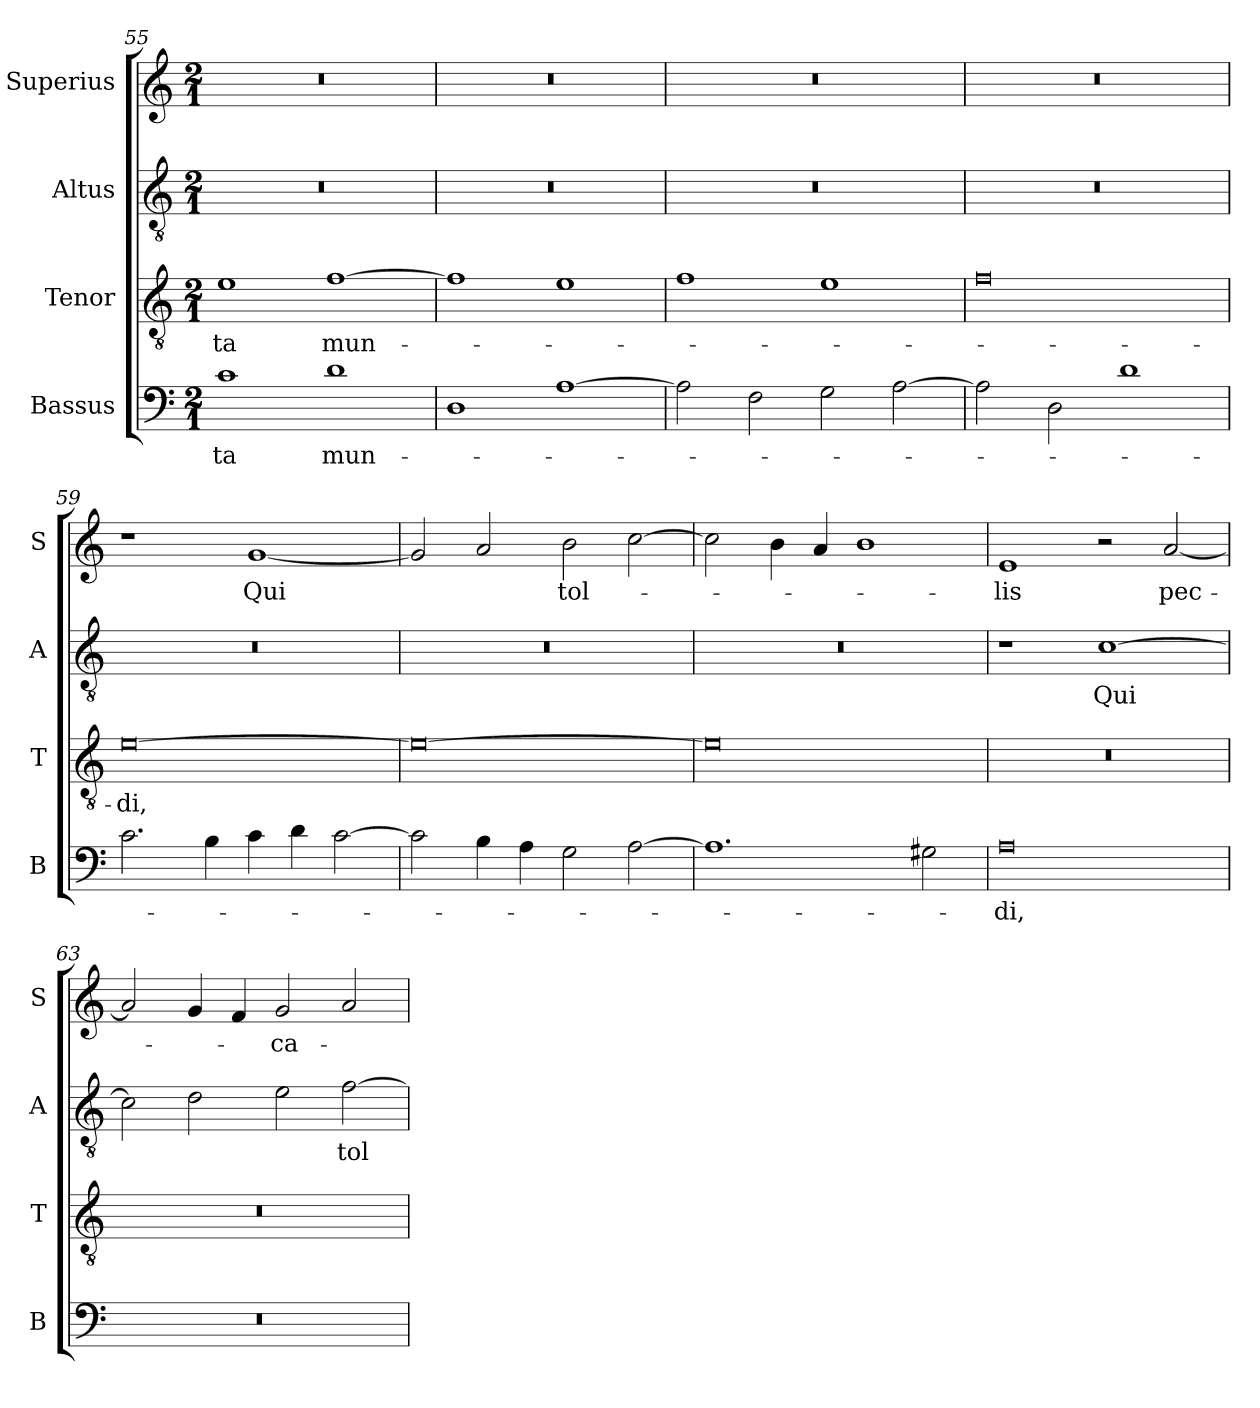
**kern	**text	**kern	**text	**kern	**text	**kern	**text
*part4	*part4	*part3	*part3	*part2	*part2	*part1	*part1
*staff4	*staff4	*staff3	*staff3	*staff2	*staff2	*staff1	*staff1
*I"Bassus	*	*I"Tenor	*	*I"Altus	*	*I"Superius	*
*I'B	*	*I'T	*	*I'A	*	*I'S	*
*clefF4	*	*clefGv2	*	*clefGv2	*	*clefG2	*
*k[]	*	*k[]	*	*k[]	*	*k[]	*
*M2/1	*	*M2/1	*	*M2/1	*	*M2/1	*
=55	=55	=55	=55	=55	=55	=55	=55
1c	-ta	1e	-ta	0r	.	0r	.
1d	mun-	[1f	mun-	.	.	.	.
=56	=56	=56	=56	=56	=56	=56	=56
1D	.	1f]	.	0r	.	0r	.
[1A	.	1e	.	.	.	.	.
=57	=57	=57	=57	=57	=57	=57	=57
2A\]	.	1f	.	0r	.	0r	.
2F\	.	.	.	.	.	.	.
2G\	.	1e	.	.	.	.	.
[2A\	.	.	.	.	.	.	.
=58	=58	=58	=58	=58	=58	=58	=58
2A\]	.	0f	.	0r	.	0r	.
2D\	.	.	.	.	.	.	.
1d	.	.	.	.	.	.	.
=59	=59	=59	=59	=59	=59	=59	=59
2.c\	.	[0e	-di,	0r	.	1r	.
4B\	.	.	.	.	.	.	.
4c\	.	.	.	.	.	[1g	Qui
4d\	.	.	.	.	.	.	.
[2c\	.	.	.	.	.	.	.
=60	=60	=60	=60	=60	=60	=60	=60
2c\]	.	0e_	.	0r	.	2g/]	.
4B\	.	.	.	.	.	2a/	.
4A\	.	.	.	.	.	.	.
2G\	.	.	.	.	.	2b\	tol-
[2A\	.	.	.	.	.	[2cc\	.
=61	=61	=61	=61	=61	=61	=61	=61
1.A]	.	0e]	.	0r	.	2cc\]	.
.	.	.	.	.	.	4b\	.
.	.	.	.	.	.	4a/	.
.	.	.	.	.	.	1b	.
2G#X\	.	.	.	.	.	.	.
=62	=62	=62	=62	=62	=62	=62	=62
0A	-di,	0r	.	1r	.	1e	-lis
.	.	.	.	[1c	Qui	2r	.
.	.	.	.	.	.	[2a/	pec-
=63	=63	=63	=63	=63	=63	=63	=63
0r	.	0r	.	2c\]	.	2a/]	.
.	.	.	.	2d\	.	4g/	.
.	.	.	.	.	.	4f/	.
.	.	.	.	2e\	.	2g/	-ca-
.	.	.	.	[2f\	tol-	2a/	.
=	=	=	=	=	=	=	=
*-	*-	*-	*-	*-	*-	*-	*-
